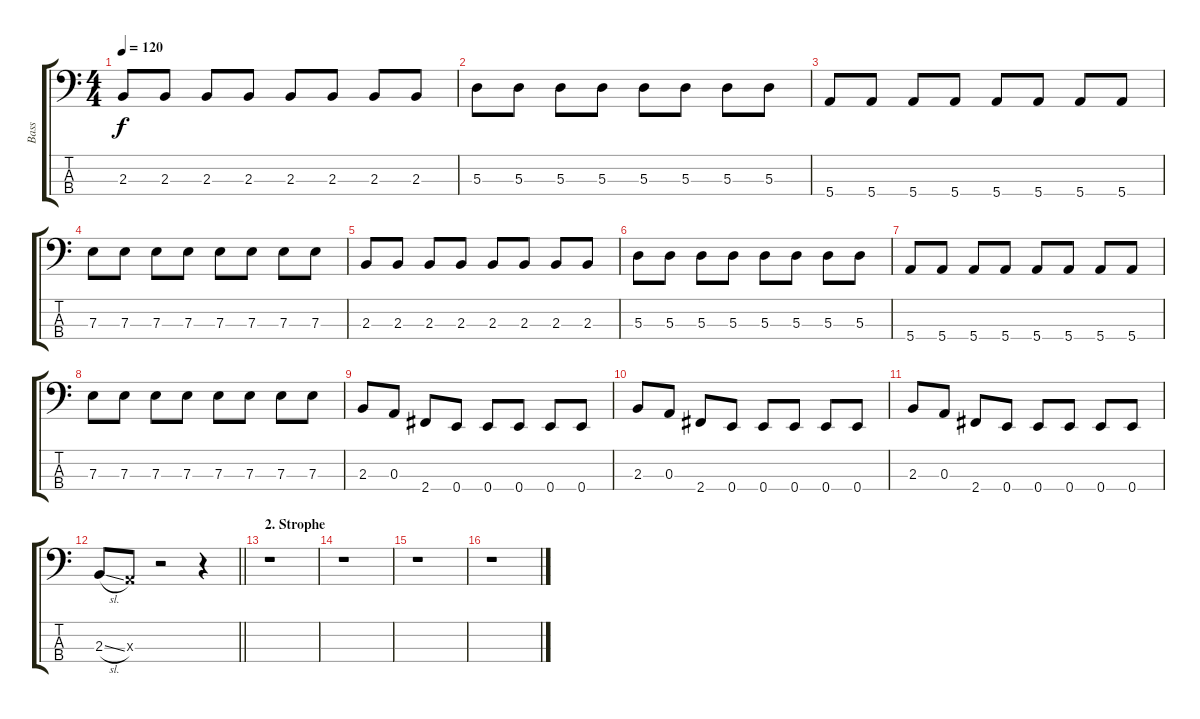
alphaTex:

\track ("Bass" "Bass") {instrument electricbassfinger}
\staff {score tabs}
\tuning (G2 D2 A1 E1) {hide}
\ts (4 4)
\tempo 120
\clef f4
\ks c
2.3.8{dy f} 2.3.8 2.3.8 2.3.8 2.3.8 2.3.8 2.3.8 2.3.8 |
5.3.8 5.3.8 5.3.8 5.3.8 5.3.8 5.3.8 5.3.8 5.3.8 |
5.4.8 5.4.8 5.4.8 5.4.8 5.4.8 5.4.8 5.4.8 5.4.8 |
7.3.8 7.3.8 7.3.8 7.3.8 7.3.8 7.3.8 7.3.8 7.3.8 |
2.3.8 2.3.8 2.3.8 2.3.8 2.3.8 2.3.8 2.3.8 2.3.8 |
5.3.8 5.3.8 5.3.8 5.3.8 5.3.8 5.3.8 5.3.8 5.3.8 |
5.4.8 5.4.8 5.4.8 5.4.8 5.4.8 5.4.8 5.4.8 5.4.8 |
7.3.8 7.3.8 7.3.8 7.3.8 7.3.8 7.3.8 7.3.8 7.3.8 |
2.3.8 0.3.8 2.4.8 0.4.8 0.4.8 0.4.8 0.4.8 0.4.8 |
2.3.8 0.3.8 2.4.8 0.4.8 0.4.8 0.4.8 0.4.8 0.4.8 |
2.3.8 0.3.8 2.4.8 0.4.8 0.4.8 0.4.8 0.4.8 0.4.8 |
\barLineRight lightlight
2.3{sl}.8 0.3{x}.8 r.2 r.4 |
\section ("" "2. Strophe")
r.1 |
r.1 |
r.1 |
r.1
